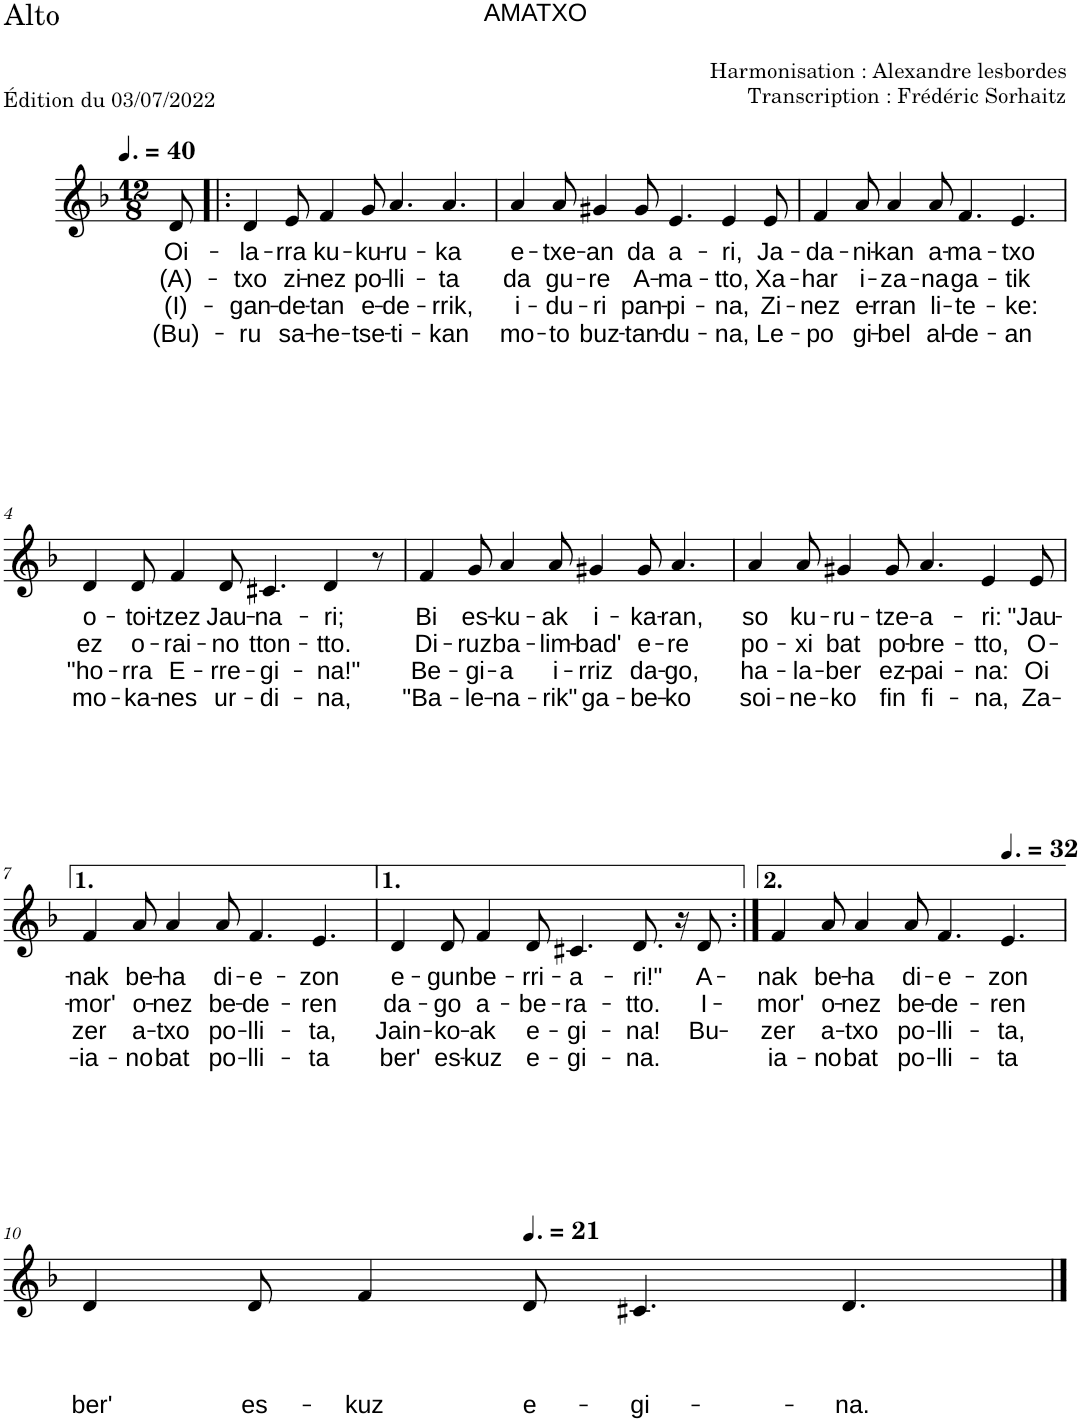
**kern	**text	**text	**text	**text
*part1	*part1	*part1	*part1	*part1
*staff1	*staff1	*staff1	*staff1	*staff1
*I"Alto	*	*	*	*
*I'A.	*	*	*	*
*clefG2	*	*	*	*
*k[b-]	*	*	*	*
*M12/8	*	*	*	*
*MM60	*	*	*	*
=	=	=	=	=
!	!LO:LY:b	!LO:LY:b	!LO:LY:b	!LO:LY:b
8d/	Oi-	(A)-	(I)-	(Bu)-
=1!|:	=1!|:	=1!|:	=1!|:	=1!|:
!	!LO:LY:b	!LO:LY:b	!LO:LY:b	!LO:LY:b
4d/	-la-	-txo	-gan-	-ru
!	!LO:LY:b	!LO:LY:b	!LO:LY:b	!LO:LY:b
8e/	-rra	zi-	-de-	sa-
!	!LO:LY:b	!LO:LY:b	!LO:LY:b	!LO:LY:b
4f/	ku-	-nez	-tan	-he-
!	!LO:LY:b	!LO:LY:b	!LO:LY:b	!LO:LY:b
8g/	-ku-	po-	e-	-tse-
!	!LO:LY:b	!LO:LY:b	!LO:LY:b	!LO:LY:b
4.a/	-ru-	-lli-	-de-	-ti-
!	!LO:LY:b	!LO:LY:b	!LO:LY:b	!LO:LY:b
4.a/	-ka	-ta	-rrik,	-kan
=2	=2	=2	=2	=2
!	!LO:LY:b	!LO:LY:b	!LO:LY:b	!LO:LY:b
4a/	e-	da	i-	mo-
!	!LO:LY:b	!LO:LY:b	!LO:LY:b	!LO:LY:b
8a/	-txe-	gu-	-du-	-to
!	!LO:LY:b	!LO:LY:b	!LO:LY:b	!LO:LY:b
4g#X/	-an	-re	-ri	buz-
!	!LO:LY:b	!LO:LY:b	!LO:LY:b	!LO:LY:b
8g#/	da	A-	pan-	-tan-
!	!LO:LY:b	!LO:LY:b	!LO:LY:b	!LO:LY:b
4.e/	a-	-ma-	-pi-	-du-
!	!LO:LY:b	!LO:LY:b	!LO:LY:b	!LO:LY:b
4e/	-ri,	-tto,	-na,	-na,
!	!LO:LY:b	!LO:LY:b	!LO:LY:b	!LO:LY:b
8e/	Ja-	Xa-	Zi-	Le-
=3	=3	=3	=3	=3
!	!LO:LY:b	!LO:LY:b	!LO:LY:b	!LO:LY:b
4f/	-da-	-har	-nez	-po
!	!LO:LY:b	!LO:LY:b	!LO:LY:b	!LO:LY:b
8a/	-ni-	i-	e-	gi-
!	!LO:LY:b	!LO:LY:b	!LO:LY:b	!LO:LY:b
4a/	-kan	-za-	-rran	-bel
!	!LO:LY:b	!LO:LY:b	!LO:LY:b	!LO:LY:b
8a/	a-	-na	li-	al-
!	!LO:LY:b	!LO:LY:b	!LO:LY:b	!LO:LY:b
4.f/	-ma-	ga-	-te-	-de-
!	!LO:LY:b	!LO:LY:b	!LO:LY:b	!LO:LY:b
4.e/	-txo	-tik	-ke:	-an
!!LO:LB:g=z
=4	=4	=4	=4	=4
!	!LO:LY:b	!LO:LY:b	!LO:LY:b	!LO:LY:b
4d/	o-	ez	"ho-	mo-
!	!LO:LY:b	!LO:LY:b	!LO:LY:b	!LO:LY:b
8d/	-toi-	o-	-rra	-ka-
!	!LO:LY:b	!LO:LY:b	!LO:LY:b	!LO:LY:b
4f/	-tzez	-rai-	E-	-nes
!	!LO:LY:b	!LO:LY:b	!LO:LY:b	!LO:LY:b
8d/	Jau-	-no	-rre-	ur-
!	!LO:LY:b	!LO:LY:b	!LO:LY:b	!LO:LY:b
4.c#X/	-na-	tton-	-gi-	-di-
!	!LO:LY:b	!LO:LY:b	!LO:LY:b	!LO:LY:b
4d/	-ri;	-tto.	-na!"	-na,
8r	.	.	.	.
=5	=5	=5	=5	=5
!	!LO:LY:b	!LO:LY:b	!LO:LY:b	!LO:LY:b
4f/	Bi	Di-	Be-	"Ba-
!	!LO:LY:b	!LO:LY:b	!LO:LY:b	!LO:LY:b
8g/	es-	-ruz	-gi-	-le-
!	!LO:LY:b	!LO:LY:b	!LO:LY:b	!LO:LY:b
4a/	-ku-	ba-	-a	-na-
!	!LO:LY:b	!LO:LY:b	!LO:LY:b	!LO:LY:b
8a/	-ak	-lim-	i-	-rik"
!	!LO:LY:b	!LO:LY:b	!LO:LY:b	!LO:LY:b
4g#X/	i-	-bad'	-rriz	ga-
!	!LO:LY:b	!LO:LY:b	!LO:LY:b	!LO:LY:b
8g#/	-ka-	e-	da-	-be-
!	!LO:LY:b	!LO:LY:b	!LO:LY:b	!LO:LY:b
4.a/	-ran,	-re	-go,	-ko
=6	=6	=6	=6	=6
!	!LO:LY:b	!LO:LY:b	!LO:LY:b	!LO:LY:b
4a/	so	po-	ha-	soi-
!	!LO:LY:b	!LO:LY:b	!LO:LY:b	!LO:LY:b
8a/	ku-	-xi	-la-	-ne-
!	!LO:LY:b	!LO:LY:b	!LO:LY:b	!LO:LY:b
4g#X/	-ru-	bat	-ber	-ko
!	!LO:LY:b	!LO:LY:b	!LO:LY:b	!LO:LY:b
8g#/	-tze-	po-	ez-	fin
!	!LO:LY:b	!LO:LY:b	!LO:LY:b	!LO:LY:b
4.a/	-a-	-bre-	-pai-	fi-
!	!LO:LY:b	!LO:LY:b	!LO:LY:b	!LO:LY:b
4e/	-ri:	-tto,	-na:	-na,
!	!LO:LY:b	!LO:LY:b	!LO:LY:b	!LO:LY:b
8e/	"Jau-	O-	Oi	Za-
!!LO:LB:g=z
=7	=7	=7	=7	=7
!	!LO:LY:b	!LO:LY:b	!LO:LY:b	!LO:LY:b
4f/	-nak	-mor'	zer	-ia-
!	!LO:LY:b	!LO:LY:b	!LO:LY:b	!LO:LY:b
8a/	be-	o-	a-	-no
!	!LO:LY:b	!LO:LY:b	!LO:LY:b	!LO:LY:b
4a/	-ha	-nez	-txo	bat
!	!LO:LY:b	!LO:LY:b	!LO:LY:b	!LO:LY:b
8a/	di-	be-	po-	po-
!	!LO:LY:b	!LO:LY:b	!LO:LY:b	!LO:LY:b
4.f/	-e-	-de-	-lli-	-lli-
!	!LO:LY:b	!LO:LY:b	!LO:LY:b	!LO:LY:b
4.e/	-zon	-ren	-ta,	-ta
=8	=8	=8	=8	=8
!	!LO:LY:b	!LO:LY:b	!LO:LY:b	!LO:LY:b
4d/	e-	da-	Jain-	ber'
!	!LO:LY:b	!LO:LY:b	!LO:LY:b	!LO:LY:b
8d/	-gun	-go	-ko-	es-
!	!LO:LY:b	!LO:LY:b	!LO:LY:b	!LO:LY:b
4f/	be-	a-	-ak	-kuz
!	!LO:LY:b	!LO:LY:b	!LO:LY:b	!LO:LY:b
8d/	-rri-	-be-	e-	e-
!	!LO:LY:b	!LO:LY:b	!LO:LY:b	!LO:LY:b
4.c#X/	-a-	-ra-	-gi-	-gi-
!	!LO:LY:b	!LO:LY:b	!LO:LY:b	!LO:LY:b
8.d/	-ri!"	-tto.	-na!	-na.
16r	.	.	.	.
!	!LO:LY:b	!LO:LY:b	!LO:LY:b	!
8d/	A-	I-	Bu-	.
=9:|!	=9:|!	=9:|!	=9:|!	=9:|!
!	!LO:LY:b	!LO:LY:b	!LO:LY:b	!LO:LY:b
4f/	-nak	-mor'	zer	-ia-
!	!LO:LY:b	!LO:LY:b	!LO:LY:b	!LO:LY:b
8a/	be-	o-	a-	-no
!	!LO:LY:b	!LO:LY:b	!LO:LY:b	!LO:LY:b
4a/	-ha	-nez	-txo	bat
!	!LO:LY:b	!LO:LY:b	!LO:LY:b	!LO:LY:b
8a/	di-	be-	po-	po-
!	!LO:LY:b	!LO:LY:b	!LO:LY:b	!LO:LY:b
4.f/	-e-	-de-	-lli-	-lli-
*MM48	*	*	*	*
!	!LO:LY:b	!LO:LY:b	!LO:LY:b	!LO:LY:b
4.e/	-zon	-ren	-ta,	-ta
!!LO:LB:g=z
=10	=10	=10	=10	=10
!	!	!	!	!LO:LY:b
4d/	.	.	.	ber'
!	!	!	!	!LO:LY:b
8d/	.	.	.	es-
!	!	!	!	!LO:LY:b
4f/	.	.	.	-kuz
*MM31	*	*	*	*
!	!	!	!	!LO:LY:b
8d/	.	.	.	e-
!	!	!	!	!LO:LY:b
4.c#X/	.	.	.	-gi-
!	!	!	!	!LO:LY:b
4.d/	.	.	.	-na.
==	==	==	==	==
*-	*-	*-	*-	*-
